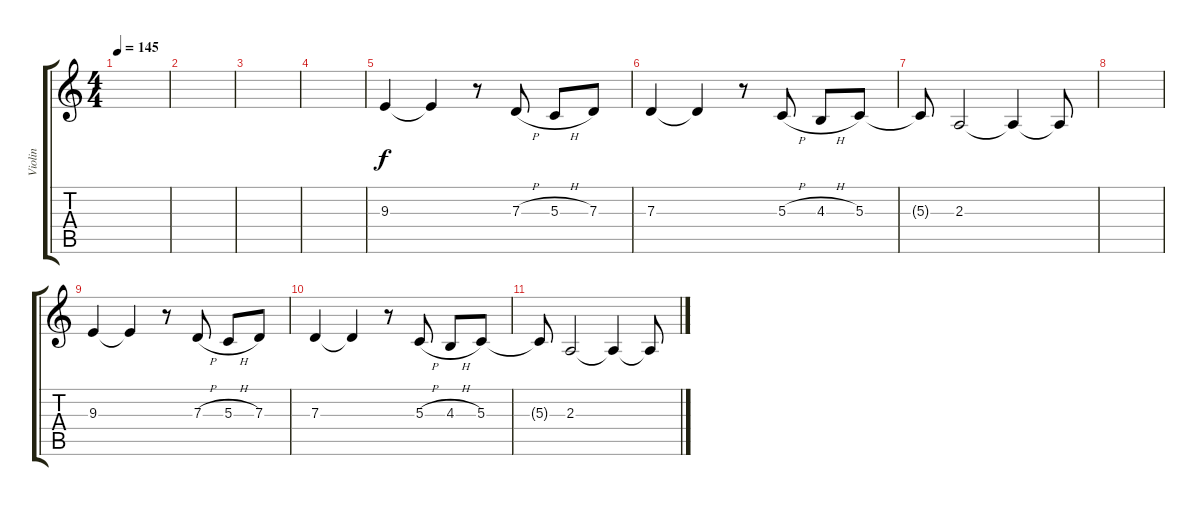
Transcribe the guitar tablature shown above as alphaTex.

\track ("Violin" "Violin") {instrument violin}
\staff {score tabs}
\tuning (E4 B3 G3 D3 A2 E2) {hide}
\ts (4 4)
\tempo 145
\clef g2
\ks c
|
|
|
|
9.3.4 9.3{t}.4 r.8 7.3{h}.8 5.3{h}.8 7.3.8 |
7.3.4 7.3{t}.4 r.8 5.3{h}.8 4.3{h}.8 5.3.8 |
5.3{t}.8 2.3.2 2.3{t}.4 2.3{t}.8 |
|
9.3.4 9.3{t}.4 r.8 7.3{h}.8 5.3{h}.8 7.3.8 |
7.3.4 7.3{t}.4 r.8 5.3{h}.8 4.3{h}.8 5.3.8 |
5.3{t}.8 2.3.2 2.3{t}.4 2.3{t}.8
